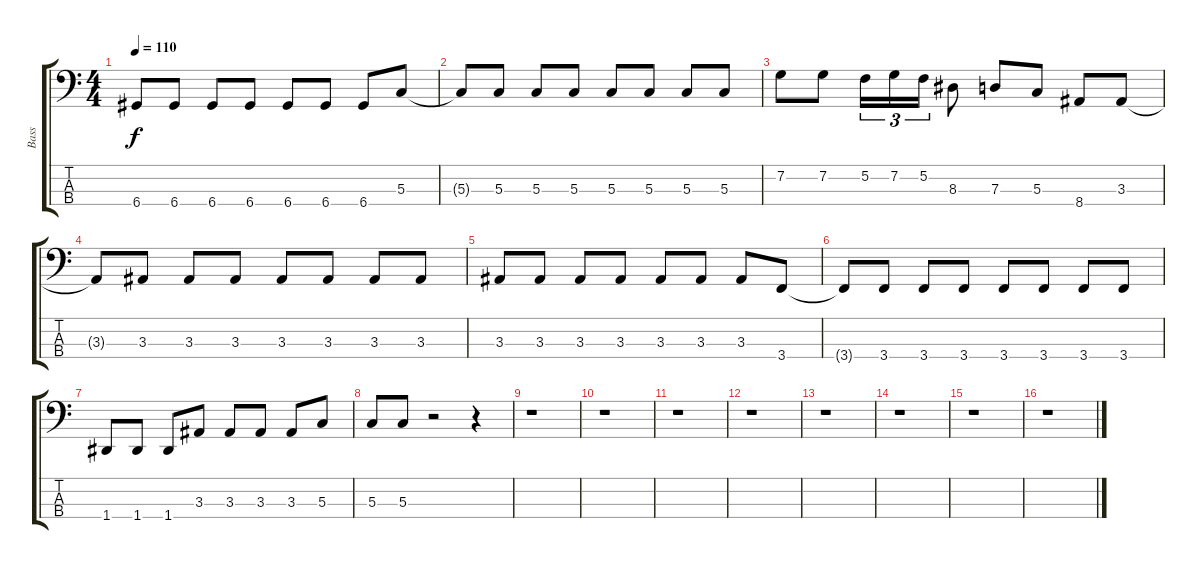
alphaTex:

\track ("Bass" "Bass") {instrument electricbassfinger}
\staff {score tabs}
\tuning (F2 C2 G1 D1) {hide}
\ts (4 4)
\tempo 110
\clef f4
\ks c
6.4.8{dy f} 6.4.8 6.4.8 6.4.8 6.4.8 6.4.8 6.4.8 5.3.8 |
5.3{t}.8 5.3.8 5.3.8 5.3.8 5.3.8 5.3.8 5.3.8 5.3.8 |
7.2.8 7.2.8 5.2.16{tu (3 2)} 7.2.16{tu (3 2)} 5.2.16{tu (3 2)} 8.3.8 7.3.8 5.3.8 8.4.8 3.3.8 |
3.3{t}.8 3.3.8 3.3.8 3.3.8 3.3.8 3.3.8 3.3.8 3.3.8 |
3.3.8 3.3.8 3.3.8 3.3.8 3.3.8 3.3.8 3.3.8 3.4.8 |
3.4{t}.8 3.4.8 3.4.8 3.4.8 3.4.8 3.4.8 3.4.8 3.4.8 |
1.4.8 1.4.8 1.4.8 3.3.8 3.3.8 3.3.8 3.3.8 5.3.8 |
5.3.8 5.3.8 r.2 r.4 |
r.1 |
r.1 |
r.1 |
r.1 |
r.1 |
r.1 |
r.1 |
r.1
